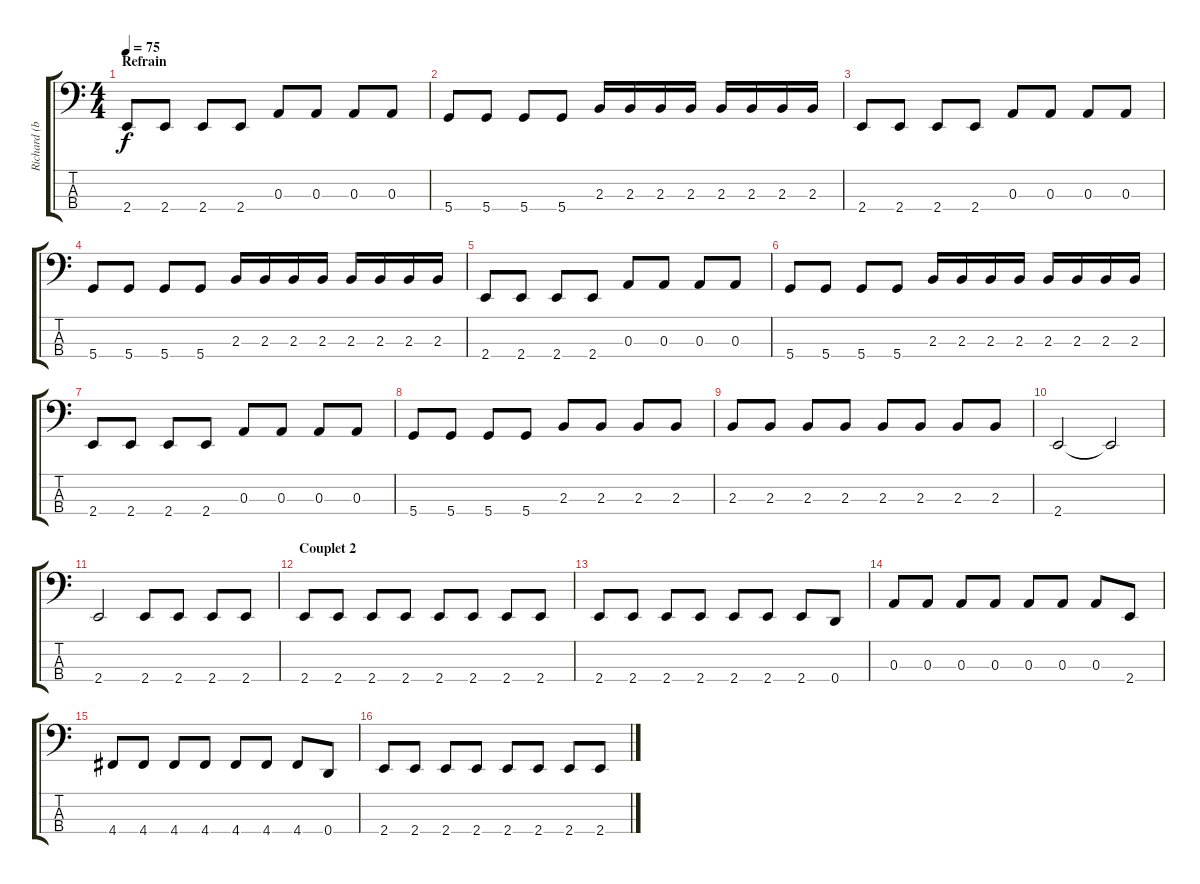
\track ("Richard (basse)" "Richard (b") {instrument electricbassfinger}
\staff {score tabs}
\tuning (G2 D2 A1 D1) {hide}
\ts (4 4)
\section ("" "Refrain")
\tempo 75
\clef f4
\ks c
2.4.8{dy f} 2.4.8 2.4.8 2.4.8 0.3.8 0.3.8 0.3.8 0.3.8 |
5.4.8 5.4.8 5.4.8 5.4.8 2.3.16 2.3.16 2.3.16 2.3.16 2.3.16 2.3.16 2.3.16 2.3.16 |
2.4.8 2.4.8 2.4.8 2.4.8 0.3.8 0.3.8 0.3.8 0.3.8 |
5.4.8 5.4.8 5.4.8 5.4.8 2.3.16 2.3.16 2.3.16 2.3.16 2.3.16 2.3.16 2.3.16 2.3.16 |
2.4.8 2.4.8 2.4.8 2.4.8 0.3.8 0.3.8 0.3.8 0.3.8 |
5.4.8 5.4.8 5.4.8 5.4.8 2.3.16 2.3.16 2.3.16 2.3.16 2.3.16 2.3.16 2.3.16 2.3.16 |
2.4.8 2.4.8 2.4.8 2.4.8 0.3.8 0.3.8 0.3.8 0.3.8 |
5.4.8 5.4.8 5.4.8 5.4.8 2.3.8 2.3.8 2.3.8 2.3.8 |
2.3.8 2.3.8 2.3.8 2.3.8 2.3.8 2.3.8 2.3.8 2.3.8 |
2.4.2 2.4{t}.2 |
2.4.2 2.4.8 2.4.8 2.4.8 2.4.8 |
\section ("" "Couplet 2")
2.4.8 2.4.8 2.4.8 2.4.8 2.4.8 2.4.8 2.4.8 2.4.8 |
2.4.8 2.4.8 2.4.8 2.4.8 2.4.8 2.4.8 2.4.8 0.4.8 |
0.3.8 0.3.8 0.3.8 0.3.8 0.3.8 0.3.8 0.3.8 2.4.8 |
4.4.8 4.4.8 4.4.8 4.4.8 4.4.8 4.4.8 4.4.8 0.4.8 |
2.4.8 2.4.8 2.4.8 2.4.8 2.4.8 2.4.8 2.4.8 2.4.8
